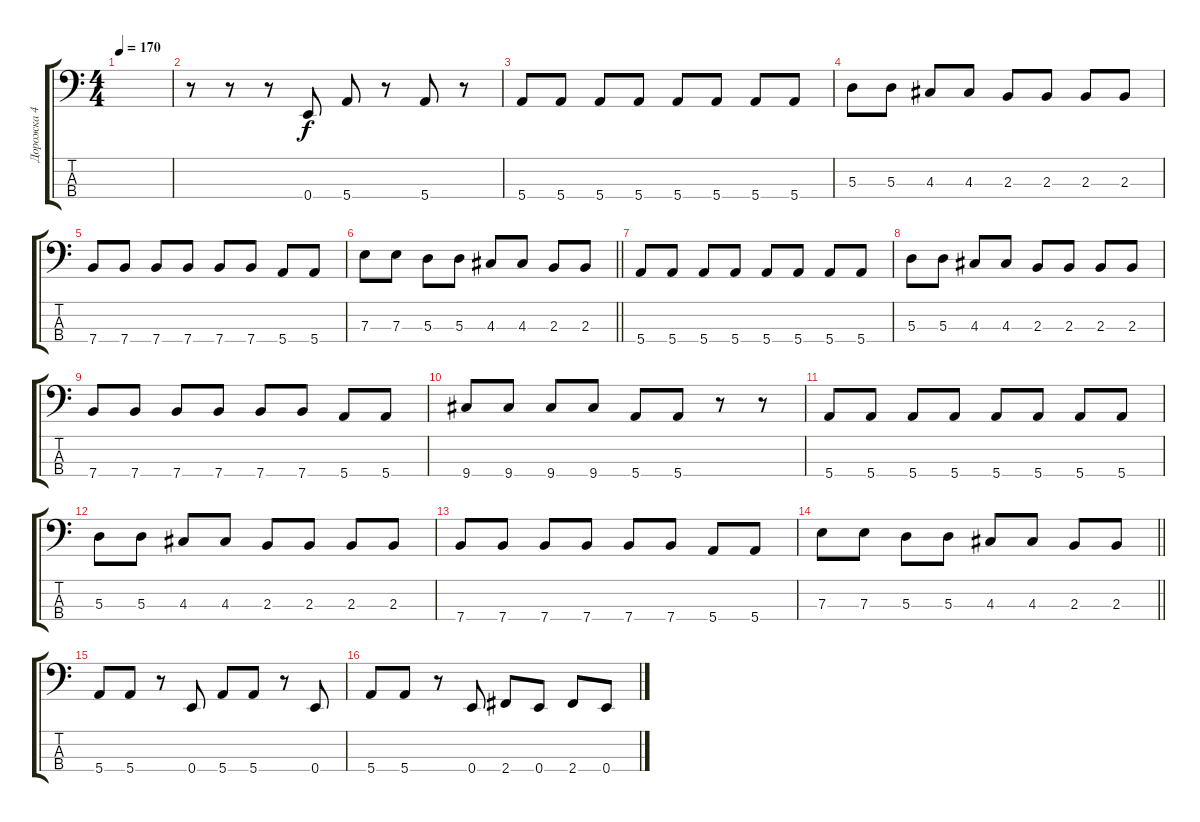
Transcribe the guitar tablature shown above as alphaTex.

\track ("Дорожка 4" "Дорожка 4") {instrument electricbasspick}
\staff {score tabs}
\tuning (G2 D2 A1 E1) {hide}
\ts (4 4)
\tempo 170
\clef f4
\ks c
|
r.8 r.8 r.8 0.4.8 5.4.8 r.8 5.4.8 r.8 |
5.4.8 5.4.8 5.4.8 5.4.8 5.4.8 5.4.8 5.4.8 5.4.8 |
5.3.8 5.3.8 4.3.8 4.3.8 2.3.8 2.3.8 2.3.8 2.3.8 |
7.4.8 7.4.8 7.4.8 7.4.8 7.4.8 7.4.8 5.4.8 5.4.8 |
\barLineRight lightlight
7.3.8 7.3.8 5.3.8 5.3.8 4.3.8 4.3.8 2.3.8 2.3.8 |
5.4.8 5.4.8 5.4.8 5.4.8 5.4.8 5.4.8 5.4.8 5.4.8 |
5.3.8 5.3.8 4.3.8 4.3.8 2.3.8 2.3.8 2.3.8 2.3.8 |
7.4.8 7.4.8 7.4.8 7.4.8 7.4.8 7.4.8 5.4.8 5.4.8 |
9.4.8 9.4.8 9.4.8 9.4.8 5.4.8 5.4.8 r.8 r.8 |
5.4.8 5.4.8 5.4.8 5.4.8 5.4.8 5.4.8 5.4.8 5.4.8 |
5.3.8 5.3.8 4.3.8 4.3.8 2.3.8 2.3.8 2.3.8 2.3.8 |
7.4.8 7.4.8 7.4.8 7.4.8 7.4.8 7.4.8 5.4.8 5.4.8 |
\barLineRight lightlight
7.3.8 7.3.8 5.3.8 5.3.8 4.3.8 4.3.8 2.3.8 2.3.8 |
5.4.8 5.4.8 r.8 0.4.8 5.4.8 5.4.8 r.8 0.4.8 |
5.4.8 5.4.8 r.8 0.4.8 2.4.8 0.4.8 2.4.8 0.4.8
